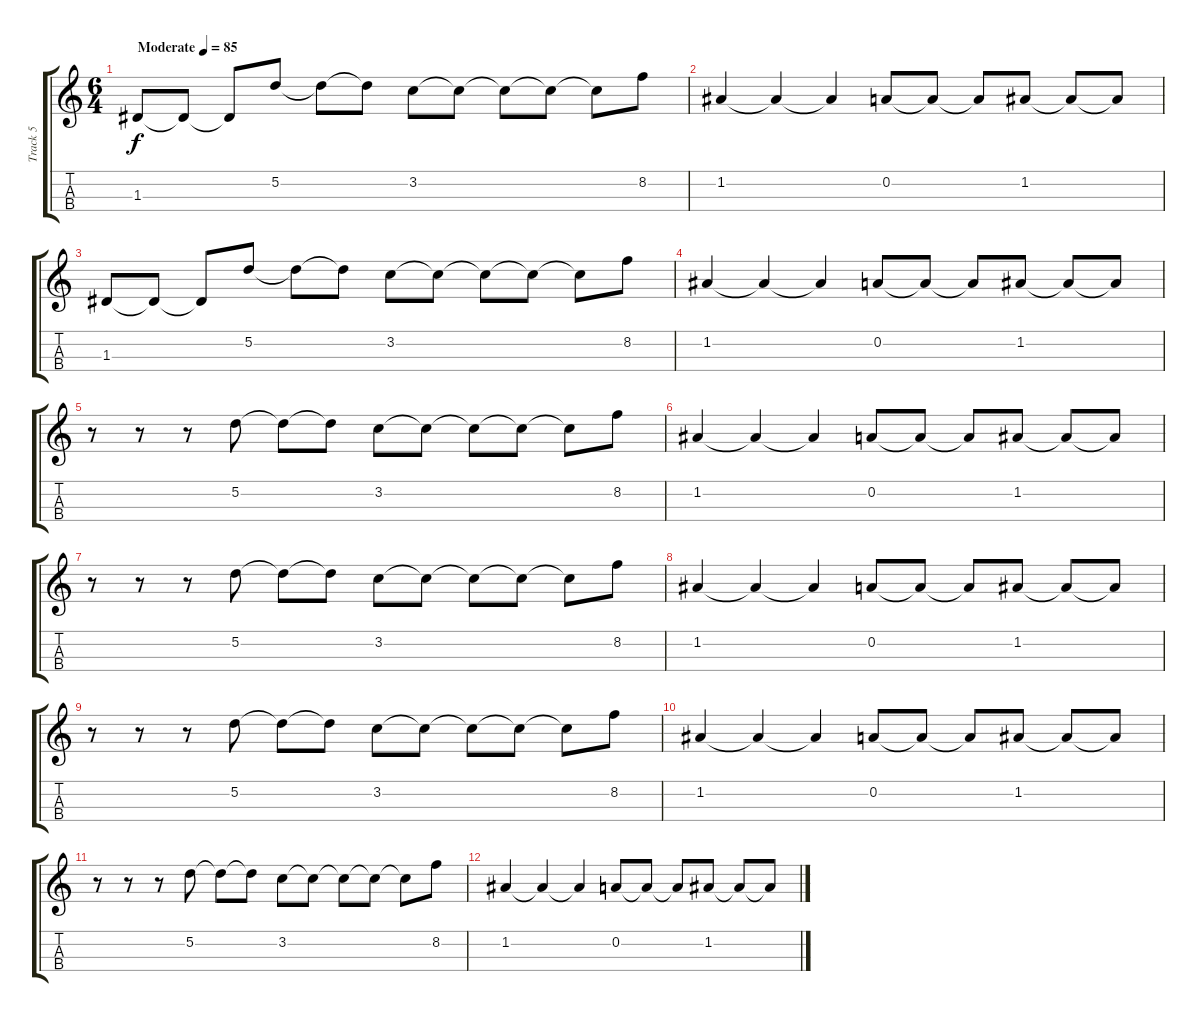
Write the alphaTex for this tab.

\track ("Track 5" "Track 5") {instrument lead3calliope}
\staff {score tabs}
\tuning (E5 A4 D4 G3) {hide}
\ts (6 4)
\tempo (85 "Moderate")
\clef g2
\ks c
1.3.8{dy f instrument lead3calliope} 1.3{t}.8 1.3{t}.8 5.2.8 5.2{t}.8 5.2{t}.8 3.2.8 3.2{t}.8 3.2{t}.8 3.2{t}.8 3.2{t}.8 8.2.8 |
1.2.4 1.2{t}.4 1.2{t}.4 0.2.8 0.2{t}.8 0.2{t}.8 1.2.8 1.2{t}.8 1.2{t}.8 |
1.3.8 1.3{t}.8 1.3{t}.8 5.2.8 5.2{t}.8 5.2{t}.8 3.2.8 3.2{t}.8 3.2{t}.8 3.2{t}.8 3.2{t}.8 8.2.8 |
1.2.4 1.2{t}.4 1.2{t}.4 0.2.8 0.2{t}.8 0.2{t}.8 1.2.8 1.2{t}.8 1.2{t}.8 |
r.8 r.8 r.8 5.2.8 5.2{t}.8 5.2{t}.8 3.2.8 3.2{t}.8 3.2{t}.8 3.2{t}.8 3.2{t}.8 8.2.8 |
1.2.4 1.2{t}.4 1.2{t}.4 0.2.8 0.2{t}.8 0.2{t}.8 1.2.8 1.2{t}.8 1.2{t}.8 |
r.8 r.8 r.8 5.2.8 5.2{t}.8 5.2{t}.8 3.2.8 3.2{t}.8 3.2{t}.8 3.2{t}.8 3.2{t}.8 8.2.8 |
1.2.4 1.2{t}.4 1.2{t}.4 0.2.8 0.2{t}.8 0.2{t}.8 1.2.8 1.2{t}.8 1.2{t}.8 |
r.8 r.8 r.8 5.2.8 5.2{t}.8 5.2{t}.8 3.2.8 3.2{t}.8 3.2{t}.8 3.2{t}.8 3.2{t}.8 8.2.8 |
1.2.4 1.2{t}.4 1.2{t}.4 0.2.8 0.2{t}.8 0.2{t}.8 1.2.8 1.2{t}.8 1.2{t}.8 |
r.8 r.8 r.8 5.2.8 5.2{t}.8 5.2{t}.8 3.2.8 3.2{t}.8 3.2{t}.8 3.2{t}.8 3.2{t}.8 8.2.8 |
1.2.4 1.2{t}.4 1.2{t}.4 0.2.8 0.2{t}.8 0.2{t}.8 1.2.8 1.2{t}.8 1.2{t}.8
